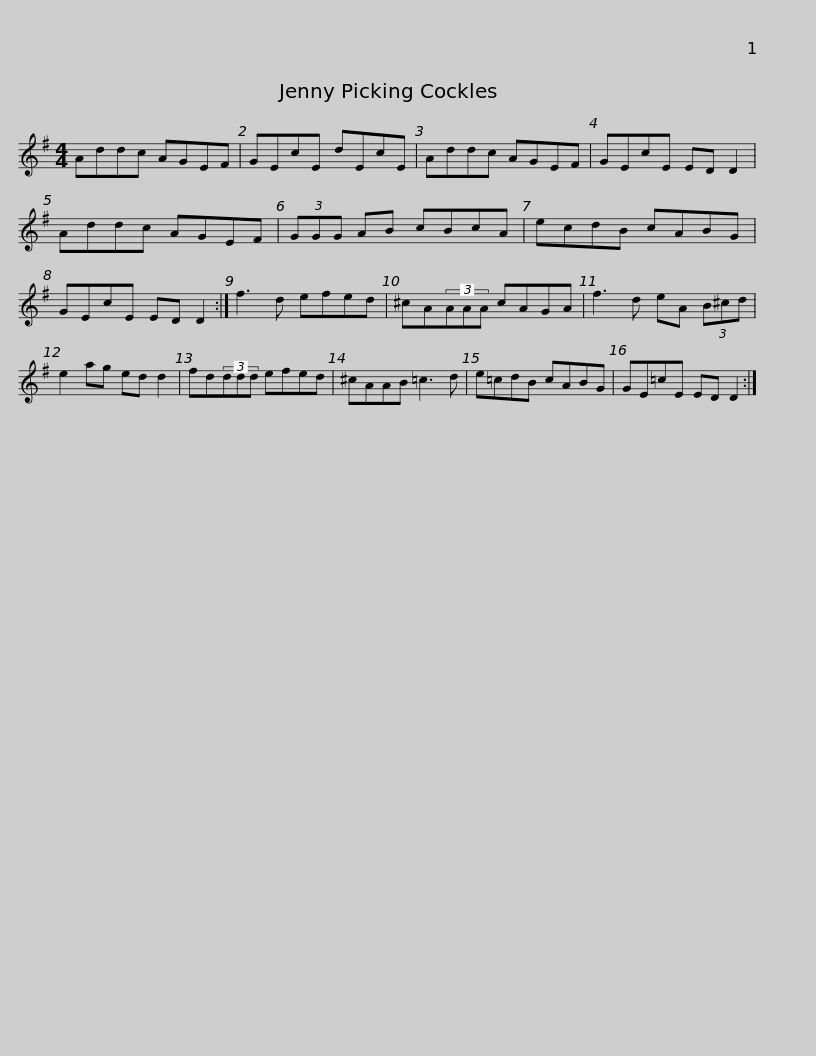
X:1
L:1/8
M:4/4
I:linebreak $
K:G
V:1 treble
V:1
 Addc AGEF | GEcE dEcE | Addc AGEF | GEcE ED D2 | Addc AGEF |$ %5
 (3GGG AB cBcA | ecdB cABG | GEcE ED D2 :| f3 d efed | ^cA(3AAA cAGA |$ %10
 f3 d eA (3B^cd | e2 ag ed d2 | fd(3ddd efed | ^cAAB =c3 d | e=cdB cABG |$ %15
 GE=cE ED D2 :| %16
